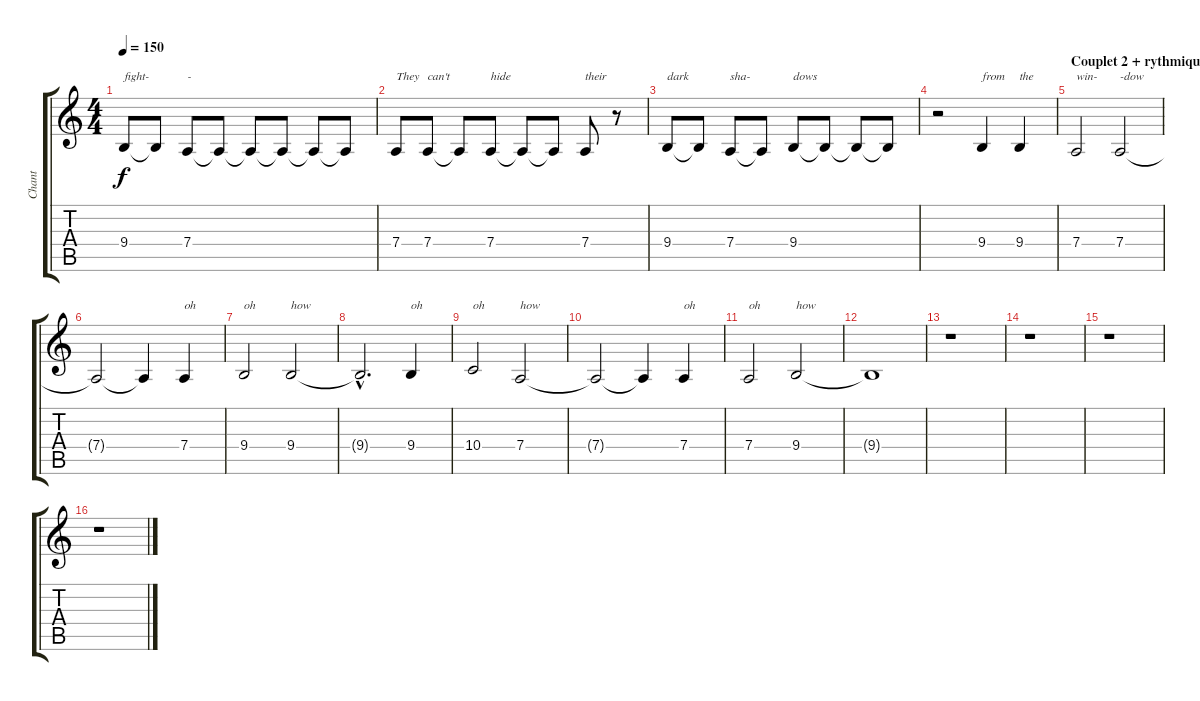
\track ("Chant" "Chant") {instrument lead3calliope}
\staff {score tabs}
\tuning (E4 B3 G3 D3 A2 E2) {hide}
\ts (4 4)
\tempo 150
\clef g2
\ks c
9.4.8{txt "fight-" dy f} 9.4{t}.8 7.4.8{txt "-"} 7.4{t}.8 7.4{t}.8 7.4{t}.8 7.4{t}.8 7.4{t}.8 |
7.4.8{txt "They"} 7.4.8{txt "can't"} 7.4{t}.8 7.4.8{txt "hide"} 7.4{t}.8 7.4{t}.8 7.4.8{txt "their"} r.8 |
9.4.8{txt "dark"} 9.4{t}.8 7.4.8{txt "sha-"} 7.4{t}.8 9.4.8{txt "dows"} 9.4{t}.8 9.4{t}.8 9.4{t}.8 |
r.2 9.4.4{txt "from"} 9.4.4{txt "the"} |
\section ("" "Couplet 2 + rythmique")
7.4.2{txt "win-"} 7.4.2{txt "-dow"} |
7.4{t}.2 7.4{t}.4 7.4.4{txt "oh"} |
9.4.2{txt "oh"} 9.4.2{txt "how"} |
9.4{hac t}.2{d} 9.4.4{txt "oh"} |
10.4.2{txt "oh"} 7.4.2{txt "how"} |
7.4{t}.2 7.4{t}.4 7.4.4{txt "oh"} |
7.4.2{txt "oh"} 9.4.2{txt "how"} |
9.4{t}.1 |
r.1 |
r.1 |
r.1 |
r.1
